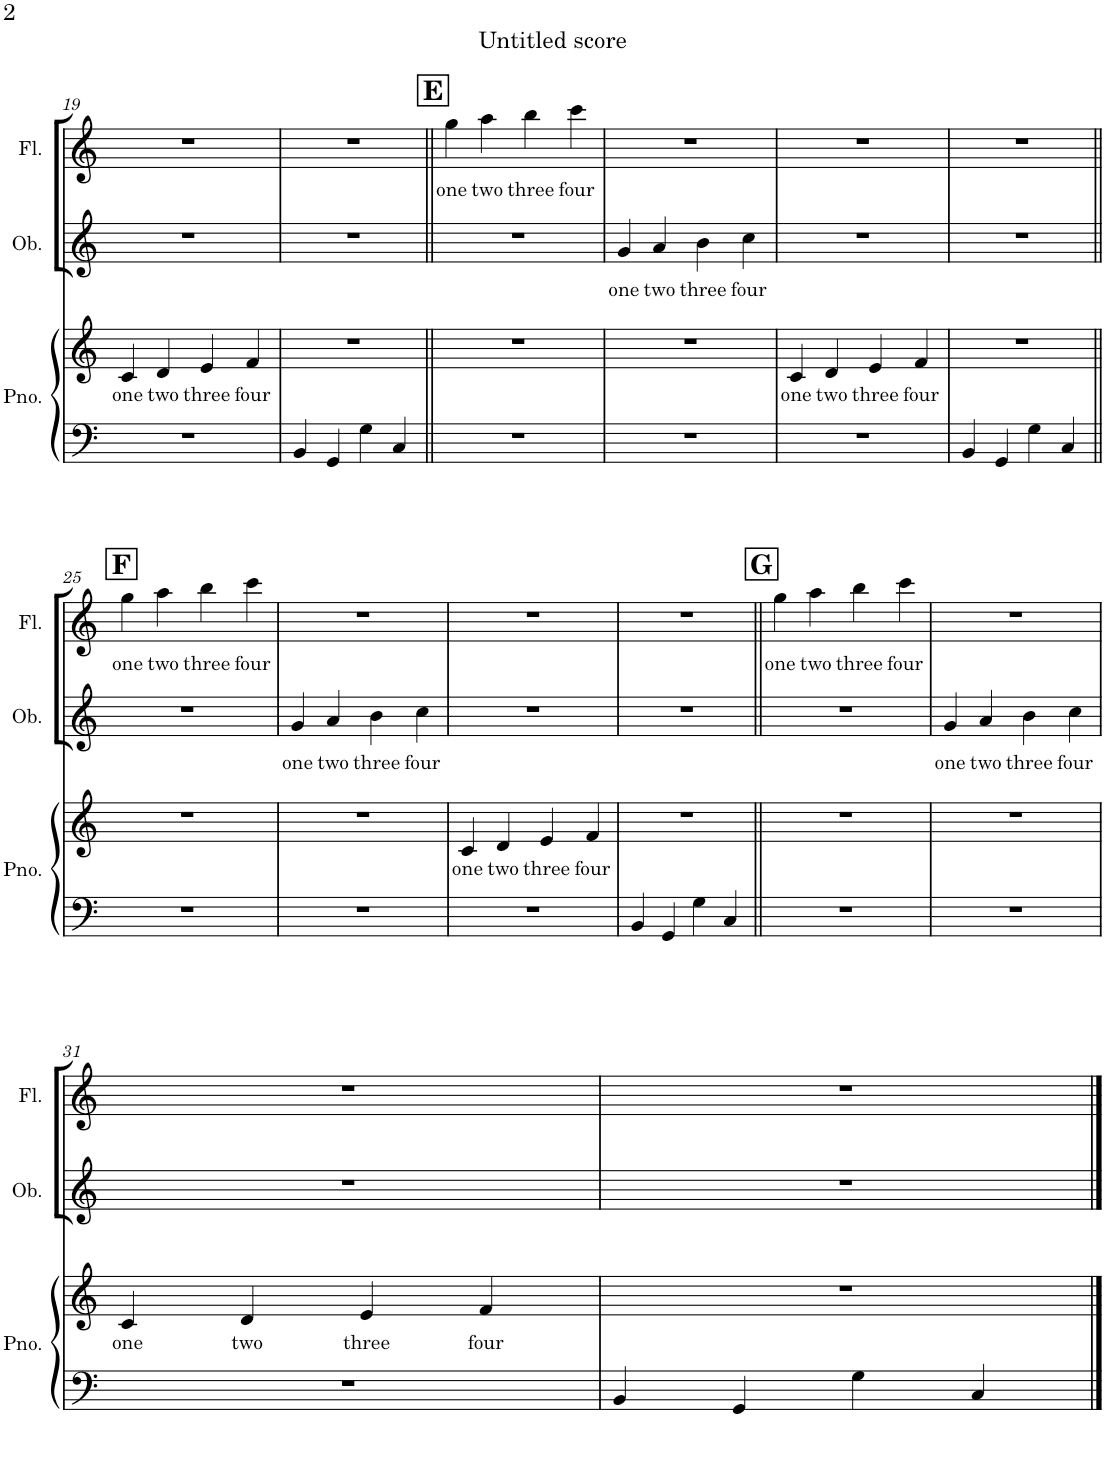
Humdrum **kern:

**kern	**kern	**text	**kern	**text	**kern	**text
*part3	*part3	*part3	*part2	*part2	*part1	*part1
*staff4	*staff3	*staff3	*staff2	*staff2	*staff1	*staff1
*I"Piano	*	*	*I"Oboe	*	*I"Flute	*
*I'Pno.	*	*	*I'Ob.	*	*I'Fl.	*
!!LO:PB:g=z
*clefF4	*clefG2	*	*clefG2	*	*clefG2	*
*k[]	*k[]	*	*k[]	*	*k[]	*
*M4/4	*M4/4	*	*M4/4	*	*M4/4	*
=19	=19	=19	=19	=19	=19	=19
!	!	!LO:LY:b	!	!	!	!
1r	4c/	one	1r	.	1r	.
!	!	!LO:LY:b	!	!	!	!
.	4d/	two	.	.	.	.
!	!	!LO:LY:b	!	!	!	!
.	4e/	three	.	.	.	.
!	!	!LO:LY:b	!	!	!	!
.	4f/	four	.	.	.	.
=20	=20	=20	=20	=20	=20	=20
4BB/	1r	.	1r	.	1r	.
4GG/	.	.	.	.	.	.
4G\	.	.	.	.	.	.
4C/	.	.	.	.	.	.
!!LO:REH:place=s1:a:B:cj:fs=14:t=E
=21||	=21||	=21||	=21||	=21||	=21||	=21||
!	!	!	!	!	!	!LO:LY:b
1r	1r	.	1r	.	4gg\	one
!	!	!	!	!	!	!LO:LY:b
.	.	.	.	.	4aa\	two
!	!	!	!	!	!	!LO:LY:b
.	.	.	.	.	4bb\	three
!	!	!	!	!	!	!LO:LY:b
.	.	.	.	.	4ccc\	four
=22	=22	=22	=22	=22	=22	=22
!	!	!	!	!LO:LY:b	!	!
1r	1r	.	4g/	one	1r	.
!	!	!	!	!LO:LY:b	!	!
.	.	.	4a/	two	.	.
!	!	!	!	!LO:LY:b	!	!
.	.	.	4b\	three	.	.
!	!	!	!	!LO:LY:b	!	!
.	.	.	4cc\	four	.	.
=23	=23	=23	=23	=23	=23	=23
!	!	!LO:LY:b	!	!	!	!
1r	4c/	one	1r	.	1r	.
!	!	!LO:LY:b	!	!	!	!
.	4d/	two	.	.	.	.
!	!	!LO:LY:b	!	!	!	!
.	4e/	three	.	.	.	.
!	!	!LO:LY:b	!	!	!	!
.	4f/	four	.	.	.	.
=24	=24	=24	=24	=24	=24	=24
4BB/	1r	.	1r	.	1r	.
4GG/	.	.	.	.	.	.
4G\	.	.	.	.	.	.
4C/	.	.	.	.	.	.
!!LO:LB:g=z
!!LO:REH:place=s1:a:B:cj:fs=14:t=F
=25||	=25||	=25||	=25||	=25||	=25||	=25||
!	!	!	!	!	!	!LO:LY:b
1r	1r	.	1r	.	4gg\	one
!	!	!	!	!	!	!LO:LY:b
.	.	.	.	.	4aa\	two
!	!	!	!	!	!	!LO:LY:b
.	.	.	.	.	4bb\	three
!	!	!	!	!	!	!LO:LY:b
.	.	.	.	.	4ccc\	four
=26	=26	=26	=26	=26	=26	=26
!	!	!	!	!LO:LY:b	!	!
1r	1r	.	4g/	one	1r	.
!	!	!	!	!LO:LY:b	!	!
.	.	.	4a/	two	.	.
!	!	!	!	!LO:LY:b	!	!
.	.	.	4b\	three	.	.
!	!	!	!	!LO:LY:b	!	!
.	.	.	4cc\	four	.	.
=27	=27	=27	=27	=27	=27	=27
!	!	!LO:LY:b	!	!	!	!
1r	4c/	one	1r	.	1r	.
!	!	!LO:LY:b	!	!	!	!
.	4d/	two	.	.	.	.
!	!	!LO:LY:b	!	!	!	!
.	4e/	three	.	.	.	.
!	!	!LO:LY:b	!	!	!	!
.	4f/	four	.	.	.	.
=28	=28	=28	=28	=28	=28	=28
4BB/	1r	.	1r	.	1r	.
4GG/	.	.	.	.	.	.
4G\	.	.	.	.	.	.
4C/	.	.	.	.	.	.
!!LO:REH:place=s1:a:B:cj:fs=14:t=G
=29||	=29||	=29||	=29||	=29||	=29||	=29||
!	!	!	!	!	!	!LO:LY:b
1r	1r	.	1r	.	4gg\	one
!	!	!	!	!	!	!LO:LY:b
.	.	.	.	.	4aa\	two
!	!	!	!	!	!	!LO:LY:b
.	.	.	.	.	4bb\	three
!	!	!	!	!	!	!LO:LY:b
.	.	.	.	.	4ccc\	four
=30	=30	=30	=30	=30	=30	=30
!	!	!	!	!LO:LY:b	!	!
1r	1r	.	4g/	one	1r	.
!	!	!	!	!LO:LY:b	!	!
.	.	.	4a/	two	.	.
!	!	!	!	!LO:LY:b	!	!
.	.	.	4b\	three	.	.
!	!	!	!	!LO:LY:b	!	!
.	.	.	4cc\	four	.	.
!!LO:LB:g=z
=31	=31	=31	=31	=31	=31	=31
!	!	!LO:LY:b	!	!	!	!
1r	4c/	one	1r	.	1r	.
!	!	!LO:LY:b	!	!	!	!
.	4d/	two	.	.	.	.
!	!	!LO:LY:b	!	!	!	!
.	4e/	three	.	.	.	.
!	!	!LO:LY:b	!	!	!	!
.	4f/	four	.	.	.	.
=32	=32	=32	=32	=32	=32	=32
4BB/	1r	.	1r	.	1r	.
4GG/	.	.	.	.	.	.
4G\	.	.	.	.	.	.
4C/	.	.	.	.	.	.
==	==	==	==	==	==	==
*-	*-	*-	*-	*-	*-	*-
